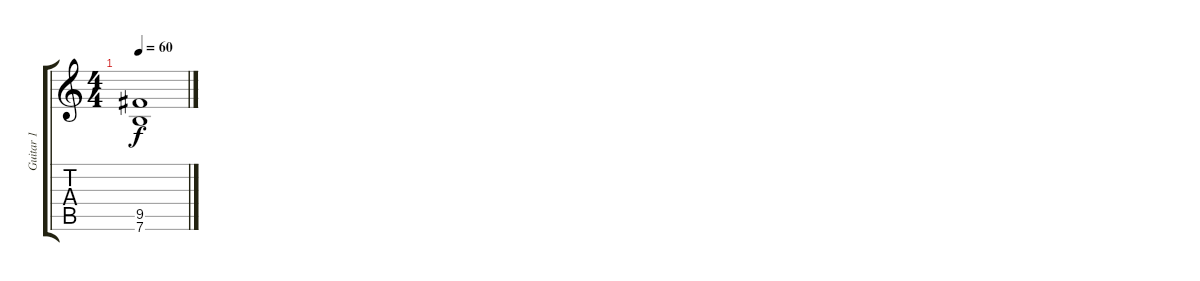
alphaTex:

\track ("Guitar 1" "Guitar 1") {instrument acousticguitarsteel}
\staff {score tabs}
\tuning (E4 B3 G3 D3 A2 E2) {hide}
\ts (4 4)
\tempo 60
\clef g2
\ks c
(9.5 7.6).1{dy f}
